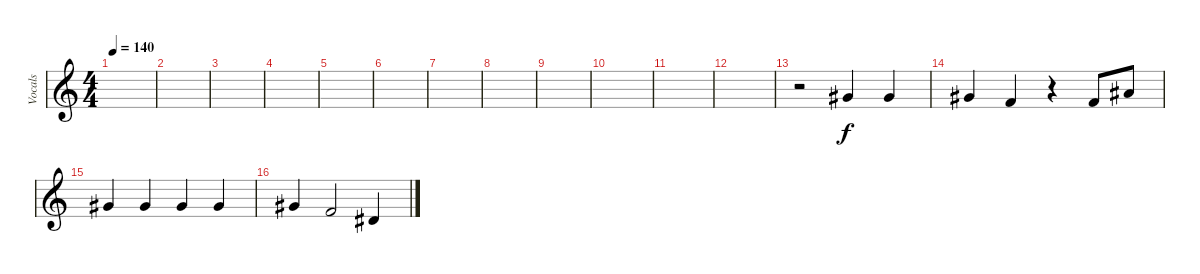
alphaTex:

\track ("Vocals" "Vocals") {instrument acousticguitarsteel}
\staff {score}
\tuning (E4 B3 G3 D3 A2 E2) {hide}
\ts (4 4)
\tempo 140
\clef g2
\ks c
|
|
|
|
|
|
|
|
|
|
|
|
r.2 1.3.4 1.3.4 |
1.3.4 3.4.4 r.4 3.4.8 3.3.8 |
1.3.4 1.3.4 1.3.4 1.3.4 |
1.3.4 3.4.2 1.4.4
